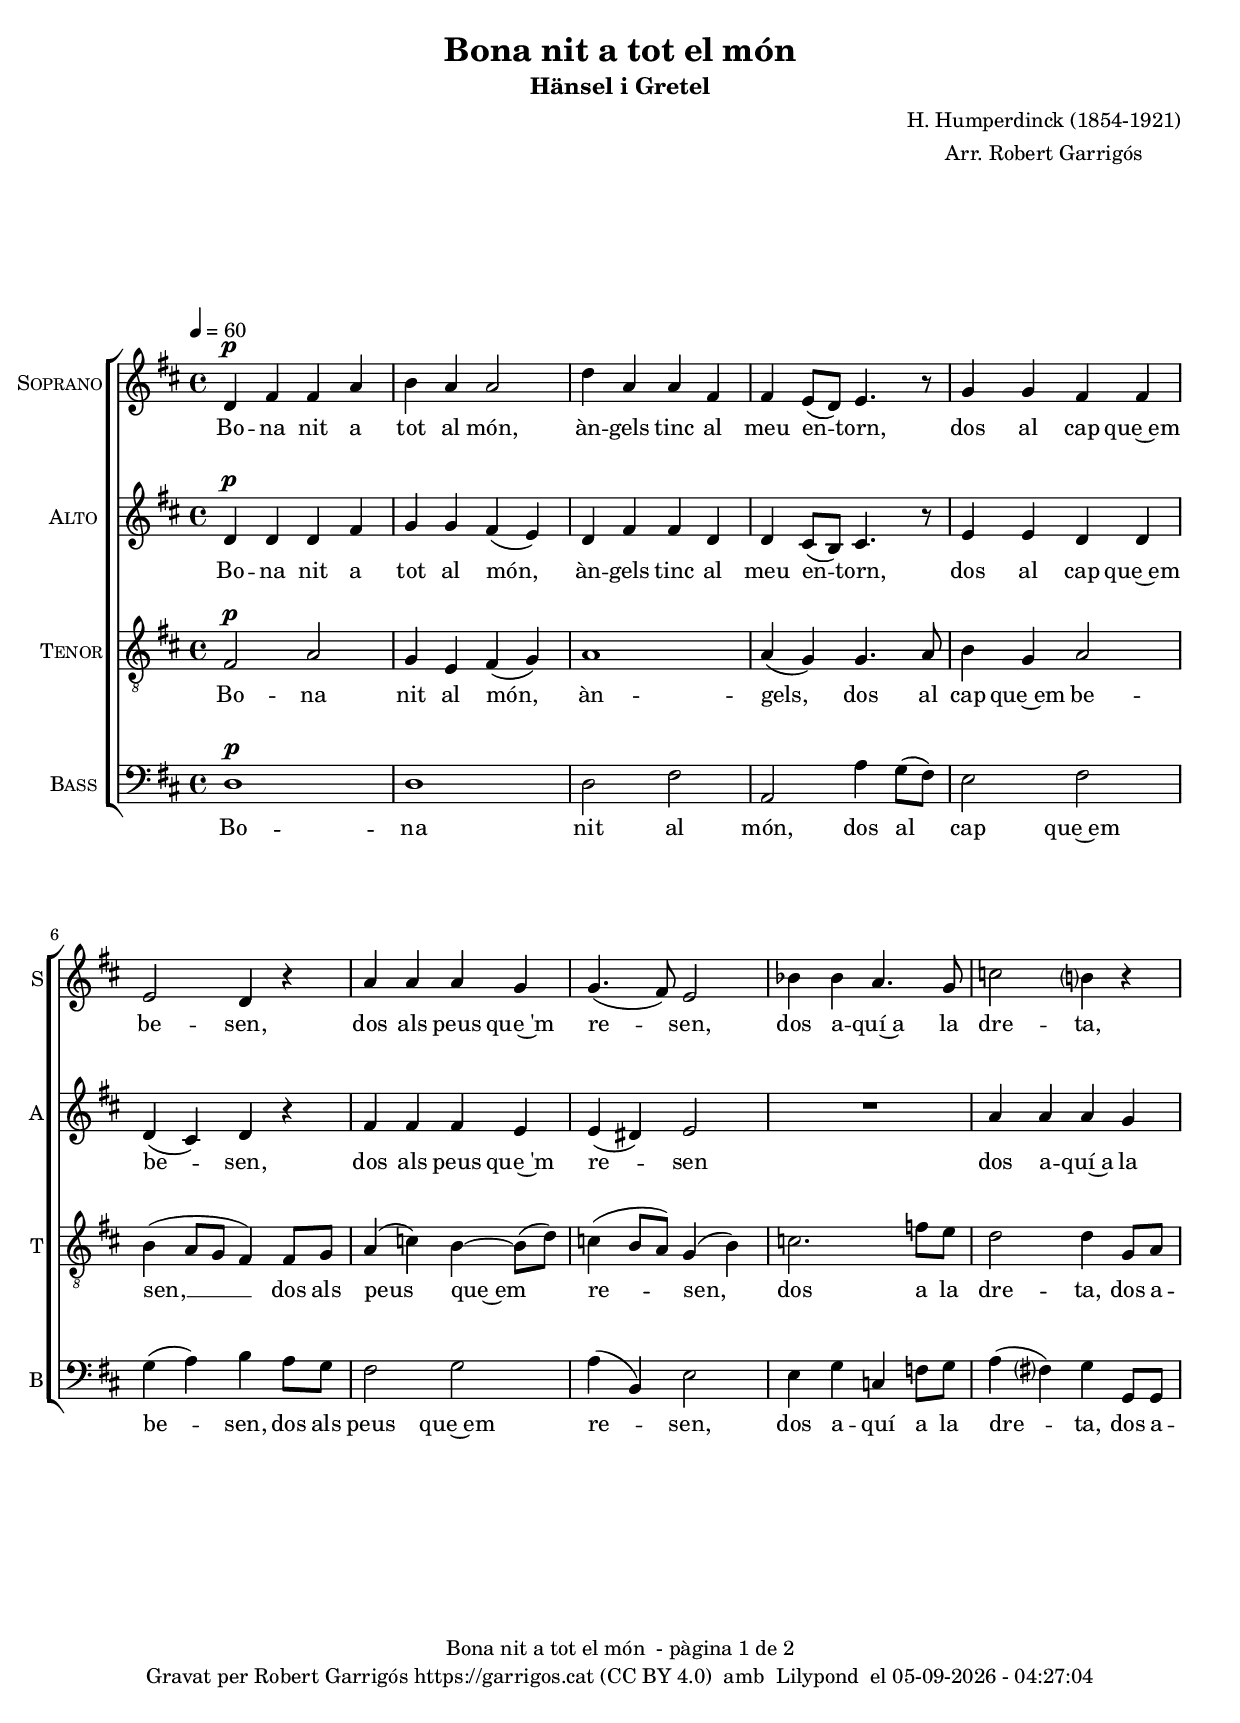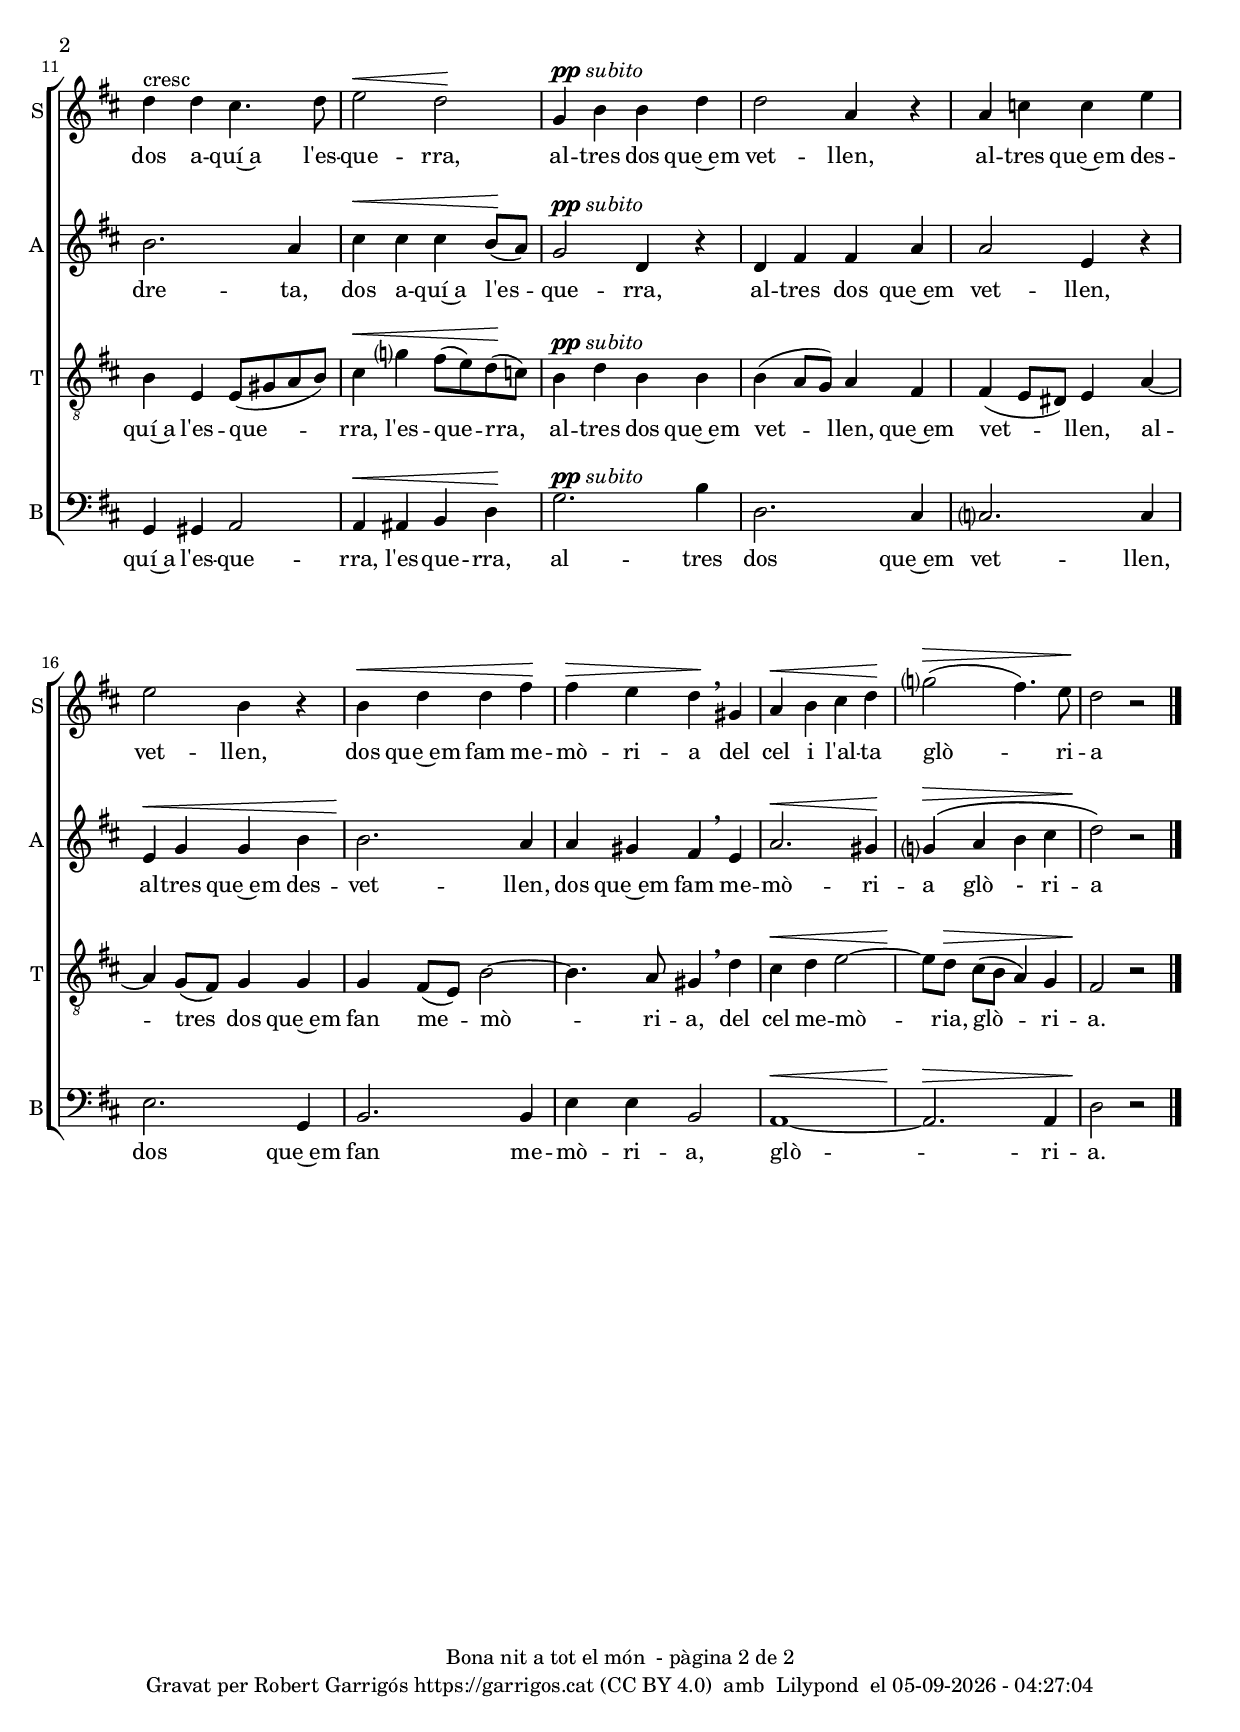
\version "2.24.3"
\language "english"

#(set-global-staff-size 18)
data = #(strftime "%d-%m-%Y - %H:%M:%S" (localtime (current-time)))


\paper {
  set-paper-size = "a4"
  top-margin = 10
  indent = 10
  max-systems-per-page = 2
  system-system-spacing.basic-distance = 8
  system-system-spacing.score-markup-spacing = 10
  % system-system-spacing.minium-distance = 8
  % system-system-spacing.padding = 2
  system-system-spacing.stretchability = 12
  % annotate-spacing = ##t
  % print-all-headers = ##t
  % print-first-page-number = ##t
  oddFooterMarkup = \markup {
    \center-column {
      \line { \fromproperty #'header:title " - pàgina" \fromproperty #'page:page-number-string "de" \concat {\page-ref #'lastPage "0" "?"} }
      \fill-line { \fromproperty #'header:copyright }
    }
  }
  evenFooterMarkup = \markup {
     \center-column {
      \line { \fromproperty #'header:title " - pàgina" \fromproperty #'page:page-number-string "de" \concat {\page-ref #'lastPage "0" "?"} }
      \fill-line { \fromproperty #'header:copyright }
    }
  }
}

\header {
  title = "Bona nit a tot el món"
  subtitle = "Hänsel i Gretel"
  composer = \markup {
    \center-column {
      \line {"H. Humperdinck (1854-1921)"}
      \line {"Arr. Robert Garrigós"}
    }
  }
  % opus = "Arr. Robert Garrigós"
  % piece = "Lorem ipsum"
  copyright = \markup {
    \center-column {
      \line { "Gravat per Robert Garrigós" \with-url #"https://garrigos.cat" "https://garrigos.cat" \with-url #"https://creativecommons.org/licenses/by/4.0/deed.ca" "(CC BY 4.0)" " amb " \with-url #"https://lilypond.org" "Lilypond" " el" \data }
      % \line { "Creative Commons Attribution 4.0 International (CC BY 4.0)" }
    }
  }
}

global = {
  \overrideTimeSignatureSettings
  4/4        % timeSignatureFraction
  1/4        % baseMomentFraction
  1,1        % beatStructure
  #'()       % beamExceptions
  \key d \major
  \time 4/4
  % \set Score.tempoHideNote = ##t
  \tempo 4 = 60
  % \set melismaBusyProperties = #'()

}

ppsub = \markup { \dynamic pp \italic subito}

SopranoMusic = \relative c'{
  \global
  \set Staff.midiInstrument = #"voice oohs"
  % R1 |
  % R1 |
  \p d4 fs fs a |
  b a a2 |
  d4 a a fs |
  fs e8( d) e4. r8|
  g4 g fs fs |
  e2 d4 r4 |
  a' a a g |
  g4. (fs8) e2 |
  bf'4 bf a4. g8 |
  c2 b?4 r4 |
  d4^\markup cresc d cs4. d8 |
  e2\< d2\! |
  g,4^\ppsub b b d |
  d2 a4 r |
  a c c e |
  e2 b4 r4 |
  b\< d d fs\! |
  fs\> e d\! \breathe gs, |
  a\< b cs d\! |
  g?2\> (fs4.) e8\! |
  d2 r2 \bar "|."

}
SopranoLyrics = \lyricmode {
  Bo -- na nit a tot al món,
  àn -- gels tinc al meu en -- torn,
  dos al cap que~em be -- sen,
  dos als peus que~'m re -- sen,
  dos a -- quí~a la dre -- ta,
  dos a -- quí~a l'es -- que -- rra,
  al -- tres dos que~em vet -- llen,
  al -- tres que~em des -- vet -- llen,
  dos que~em fam me -- mò -- ri -- a
  del cel i l'al -- ta glò -- ri -- a
}
AltoMusic = \relative c' {
  \global
  \set Staff.midiInstrument = #"voice oohs"
  % R1 |
  % R1 |
  \p d4 d d fs |
  g g fs( e) |
  d fs fs d |
  d cs8( b) cs4. r8 |
  e4 e d d |
  d (cs) d r4 |
  fs4 fs fs e |
  e (ds) e2 |
  R1 |
  a4 a a g |
  b2. a4 |
  cs4\< cs cs b8\! (a) |
  g2^\ppsub d4 r4 |
  d fs fs a |
  a2 e4 r|
  e\< g g b |
  b2.\! a4 |
  a gs fs \breathe e |
  \<a2. gs4\! |
  \(g? \>a b cs |
  d2\)\! r2 |

  }
AltoLyrics = \lyricmode {
   Bo -- na nit a tot al món,
  àn -- gels tinc al meu en -- torn,
  dos al cap que~em be -- sen,
  dos als peus que~'m re -- sen
  dos a -- quí~a la dre -- ta,
  dos a -- quí~a l'es -- que -- rra,
  al -- tres dos que~em vet -- llen,
  al -- tres que~em des -- vet -- llen,
  dos que~em fam me -- mò -- ri -- a
   glò -  ri -- a
  }
TenorMusic = \relative {
  \global
  \set Staff.midiInstrument = #"voice oohs"
  % d4( fs) fs( a) |
  % fs (a) a (d) |
  \p fs2 a |
  g4 e fs( g) |
  a1 |
  a4 (g) g4 . a8 |
  b4 g a2 |
  b4() a8 g fs4) fs8 g |
  a4 (c) b~ b8 (d) |
  c4 (b8 a) g4 (b) |
  c2. f8 e |
  d2 d4 g,8 a |
  b4 e,4 e8 (gs a b) |
  cs4\< g'? fs8 (e) d\! (c) |
  b4^\ppsub d4 b b |
  b4 (a8 g) a4 fs |
  fs (e8 ds) e4 a~ |
  a g8 (fs) g4 g4|
  g fs8 (e) b'2~|
  b4. a8 gs4 \breathe d' |
  \<cs4 d e2~ |
  e8\! d8 \>cs (b a4) g4 |
      fs2\! r2 |
  % <<
  %   {
  %     \voiceOne
  %     % \stemUp
  %     e4. d8 cs b a g |
  %     fs2 r2 |
  %   }
  % \\
  % % {
  % %   \voiceTwo
  % %   % \stemDown
  % %   b,  4 cs8 b8 a4 g4 |
  % %   fs2 r2 |
  % % }
  % >>
  }
TenorLyrics = \lyricmode {
  Bo -- na nit al món,
  àn -- gels,
  dos al cap que~em be -- sen, __
  dos als peus que~em re -- sen,
  dos a la dre -- ta,
  dos a -- quí~a l'es -- que -- rra, l'es -- que -- rra,
  al -- tres dos que~em vet -- llen, que~em vet -- llen,
  al -- tres dos que~em fan me -- mò -- ri -- a,
  del cel me -- mò -- ria, glò -- ri -- a.
  }
BassMusic = \relative {
  \global
  \set Staff.midiInstrument = #"voice oohs"
  % d1~ |
  % d1 |
  \p d1 |
  d1 |
  d2 fs |
  a,2 a'4 g8( fs) |
  e2 fs2 |
  g4 (a) b a8 g |
  fs2 g2 |
  a4 (b,) e2 |
  e4 g c, f8 g |
  a4 (fs?) g4 g,8 g|
  g4 gs  a2 |
  a4\< as b d\! |
  g2.^\ppsub b4 |
  d,2. cs4 |
  c?2. c4 |
  e2. g,4 |
  b2. b4 |
  e4 e b2 |
  \<a1~ |
  a2.\! \>a4 |
  d2\! r2 |
  \label #'lastPage
  }
BassLyrics = \lyricmode {
  Bo -- na nit al món,
  dos al cap que~em be -- sen,
  dos als peus que~em re -- sen,
  dos a -- quí a la dre -- ta,
  dos a -- quí~a l'es -- que -- rra, l'es -- que -- rra,
  al -- tres dos que~em vet -- llen,
  dos que~em fan me -- mò -- ri -- a,
  glò -- ri -- a.
  }
% PianoRHMusic = \relative { c' e g c }
% PianoDynamics = { s2\mp s4 s4 }
% PianoLHMusic = \relative { c e g c }

% TwoVoicesPerS taff = ##t

Layout = \layout {
  \context {
    \Score
    \override BarNumber.padding = #2
  }


}
\midi {
  \tempo 4=120 % Set tempo to 120 quarter notes per minute
}



\include "satb.ly"
